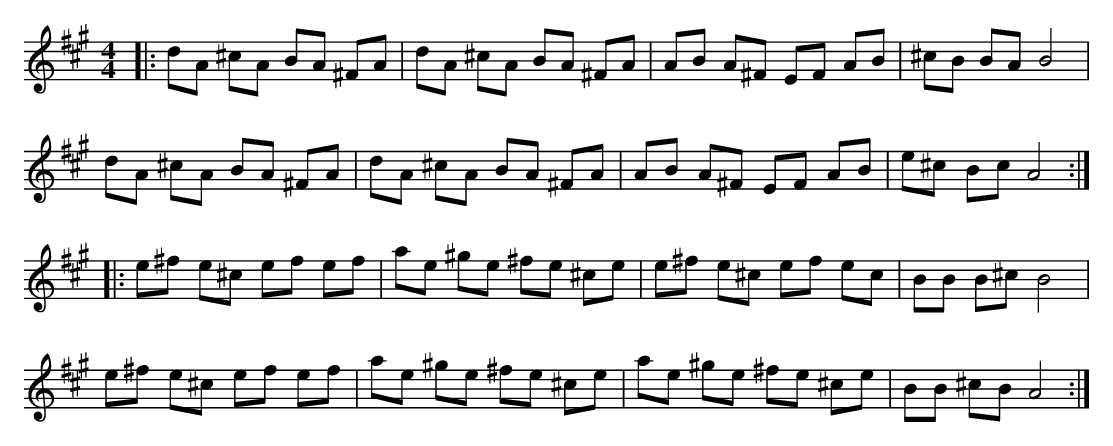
X:1
M:4/4
K:A
|:dA ^cA BA ^FA|dA ^cA BA ^FA|AB A^F EF AB|^cB BA B4|
dA ^cA BA ^FA|dA ^cA BA ^FA|AB A^F EF AB|e^c Bc A4:|
|:e^f e^c ef ef|ae ^ge ^fe ^ce|e^f e^c ef ec|BB B^c B4|
e^f e^c ef ef|ae ^ge ^fe ^ce|ae ^ge ^fe ^ce|BB ^cB A4:|
